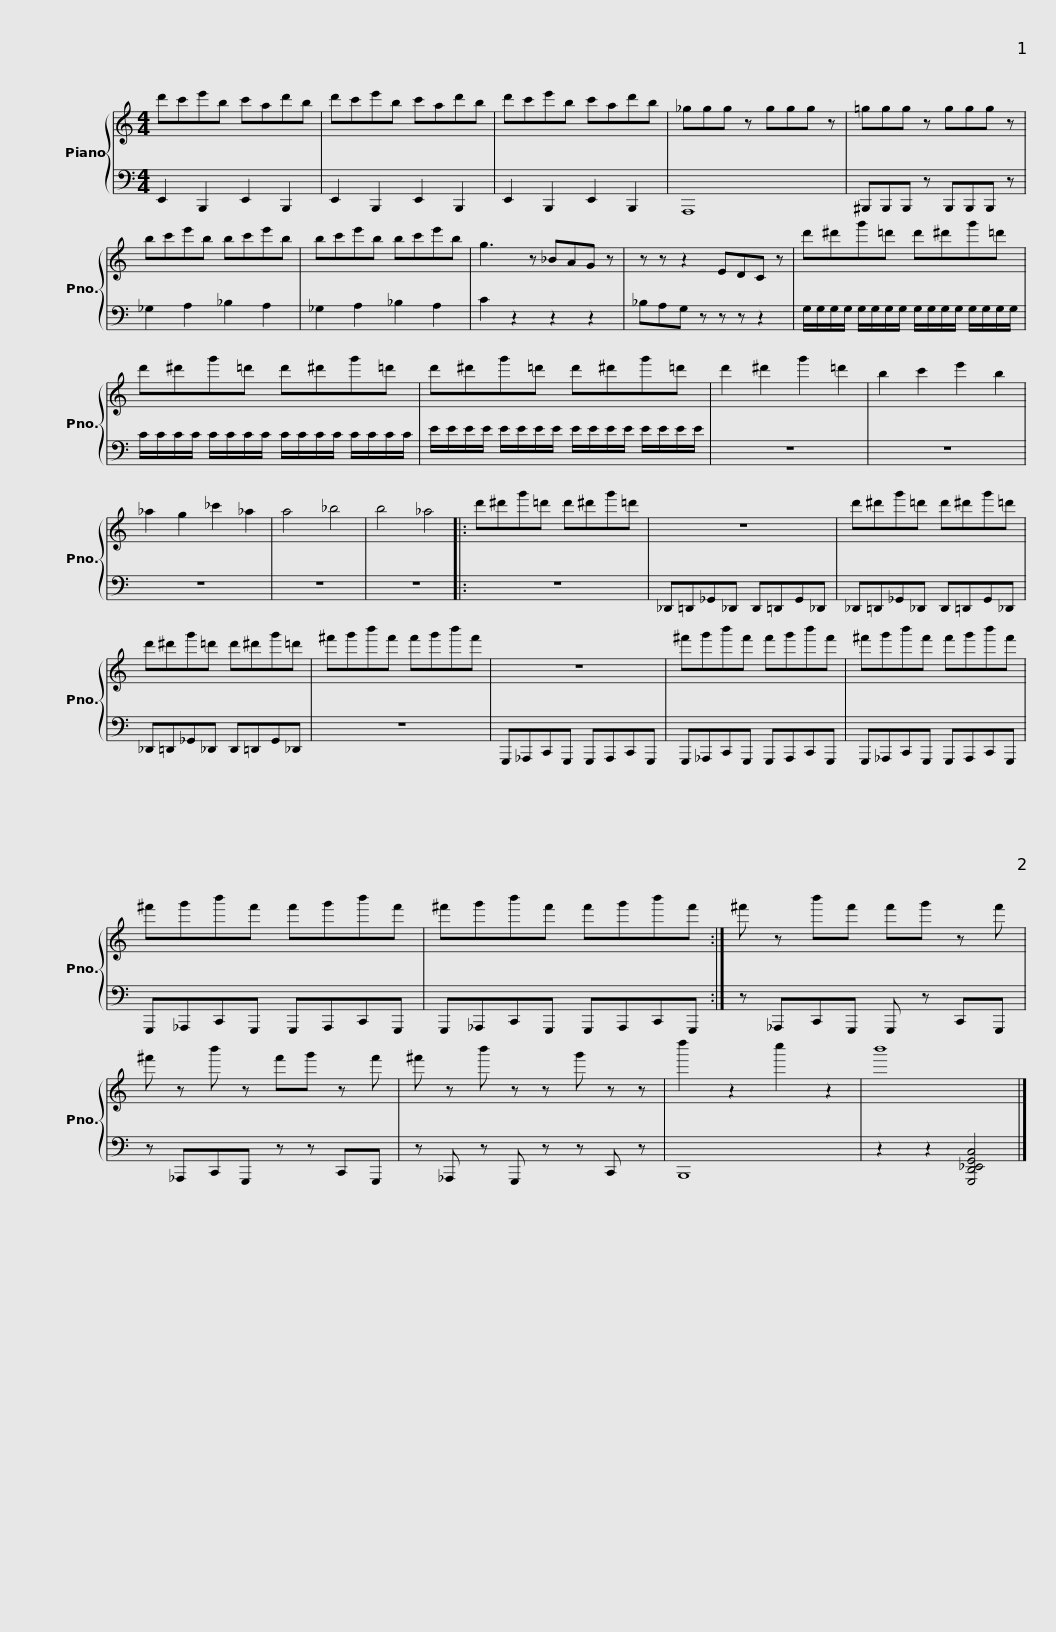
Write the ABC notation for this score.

X:1
%%score { 1 | 2 }
L:1/8
M:4/4
I:linebreak $
K:C
V:1 treble
V:2 bass
V:1
 d'c'e'b c'ad'b | d'c'e'b c'ad'b | d'c'e'b c'ad'b | _ggg z ggg z |$ =ggg z ggg z | %5
 bc'e'b bc'e'b | bc'e'b bc'e'b | g3 z _BAG z |$ z z z2 EDC z | d'^d'g'=d' d'^d'g'=d' | %10
 d'^d'g'=d' d'^d'g'=d' |$ d'^d'g'=d' d'^d'g'=d' | d'2 ^d'2 g'2 =d'2 | b2 c'2 e'2 b2 | _a2 g2 _c'2 _a2 | %15
 a4 _b4 |$ b4 _a4 |: d'^d'g'=d' d'^d'g'=d' | z8 | d'^d'g'=d' d'^d'g'=d' |$ %20
 d'^d'g'=d' d'^d'g'=d' | ^f'g'b'f' f'g'b'f' | z8 |$ ^f'g'b'f' f'g'b'f' | ^f'g'b'f' f'g'b'f' | %25
 ^f'g'b'f' f'g'b'f' |$ ^f'g'b'f' f'g'b'f' :| ^f' z b'f' f'g' z f' | ^f' z b' z f'g' z f' | ^f' z b' z z g' z z | %30
 d''2 z2 c''2 z2 |$ b'8 |] %32
V:2
 E,,2 B,,,2 E,,2 B,,,2 | E,,2 B,,,2 E,,2 B,,,2 | E,,2 B,,,2 E,,2 B,,,2 | A,,,8 |$ ^B,,,B,,,B,,, z B,,,B,,,B,,, z | %5
 _G,2 A,2 _B,2 A,2 | _G,2 A,2 _B,2 A,2 | C2 z2 z2 z2 |$ _B,A,G, z z z z2 | G,/G,/G,/G,/ G,/G,/G,/G,/ G,/G,/G,/G,/ G,/G,/G,/G,/ | %10
 C/C/C/C/ C/C/C/C/ C/C/C/C/ C/C/C/C/ |$ E/E/E/E/ E/E/E/E/ E/E/E/E/ E/E/E/E/ | z8 | z8 | z8 | %15
 z8 |$ z8 |: z8 | _D,,=D,,_G,,_D,, D,,=D,,G,,_D,, | _D,,=D,,_G,,_D,, D,,=D,,G,,_D,, |$ %20
 _D,,=D,,_G,,_D,, D,,=D,,G,,_D,, | z8 | G,,,_A,,,C,,G,,, G,,,A,,,C,,G,,, |$ G,,,_A,,,C,,G,,, G,,,A,,,C,,G,,, | G,,,_A,,,C,,G,,, G,,,A,,,C,,G,,, | %25
 G,,,_A,,,C,,G,,, G,,,A,,,C,,G,,, |$ G,,,_A,,,C,,G,,, G,,,A,,,C,,G,,, :| z _A,,,C,,G,,, G,,, z C,,G,,, | z _A,,,C,,G,,, z z C,,G,,, | z _A,,, z G,,, z z C,, z | %30
 B,,,8 |$ z2 z2 [G,,,D,,_E,,G,,C,]4 |] %32
